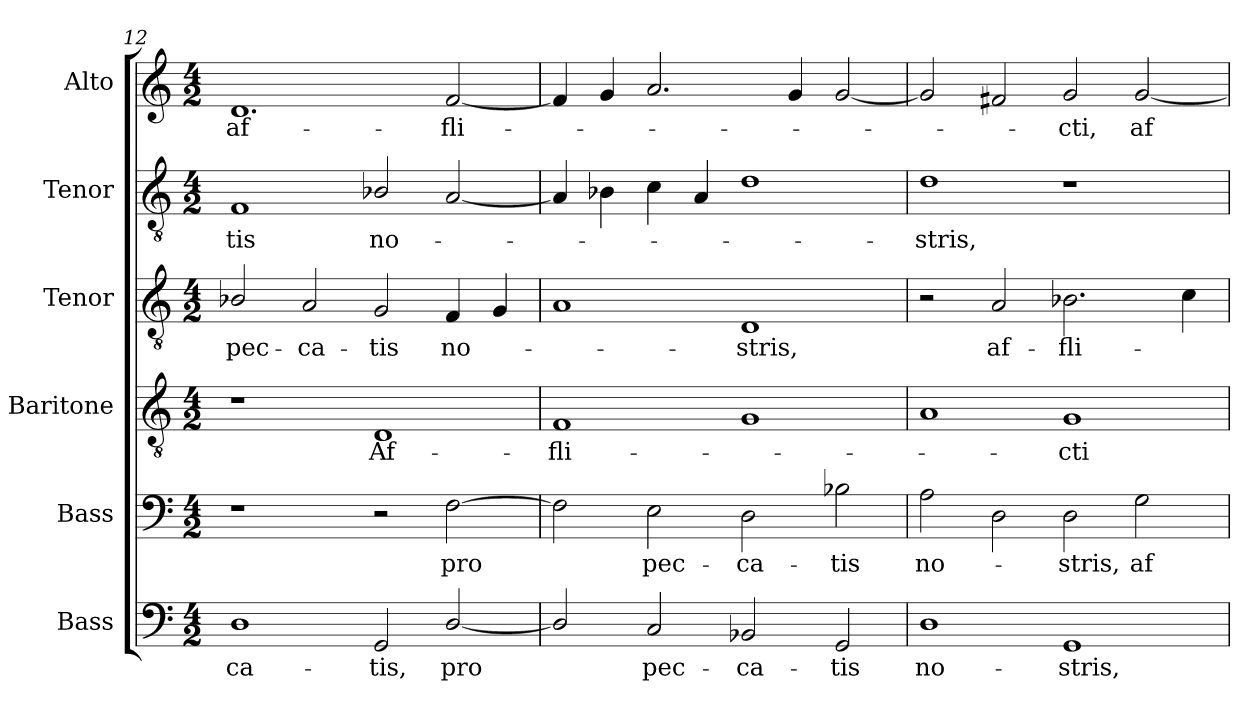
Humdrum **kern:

**kern	**text	**kern	**text	**kern	**text	**kern	**text	**kern	**text	**kern	**text
*part6	*part6	*part5	*part5	*part4	*part4	*part3	*part3	*part2	*part2	*part1	*part1
*staff6	*staff6	*staff5	*staff5	*staff4	*staff4	*staff3	*staff3	*staff2	*staff2	*staff1	*staff1
*I"Bass	*	*I"Bass	*	*I"Baritone	*	*I"Tenor	*	*I"Tenor	*	*I"Alto	*
*I'B.	*	*I'B.	*	*I'Bar.	*	*I'T.	*	*I'T.	*	*I'A.	*
*clefF4	*	*clefF4	*	*clefGv2	*	*clefGv2	*	*clefGv2	*	*clefG2	*
*	*	*	*	*ITrd7c12	*	*ITrd7c12	*	*ITrd7c12	*	*	*
*k[]	*	*k[]	*	*k[]	*	*k[]	*	*k[]	*	*k[]	*
*C:	*	*C:	*	*C:	*	*C:	*	*C:	*	*C:	*
*M4/2	*	*M4/2	*	*M4/2	*	*M4/2	*	*M4/2	*	*M4/2	*
=12	=12	=12	=12	=12	=12	=12	=12	=12	=12	=12	=12
!	!LO:LY:b:color=#000000	!	!	!	!	!	!	!	!	!	!
!	!	!	!	!	!	!	!LO:LY:b:color=#000000	!	!	!	!
!	!	!	!	!	!	!	!	!	!LO:LY:b:color=#000000	!	!
!	!	!	!	!	!	!	!	!	!	!	!LO:LY:b:color=#000000
1Di	-ca-	1r	.	1r	.	2BB-Xi/	pec-	1FFi	-tis	1.di	af-
!	!	!	!	!	!	!	!LO:LY:b:color=#000000	!	!	!	!
.	.	.	.	.	.	2AAi/	-ca-	.	.	.	.
!	!LO:LY:b:color=#000000	!	!	!	!	!	!	!	!	!	!
!	!	!	!	!	!LO:LY:b:color=#000000	!	!	!	!	!	!
!	!	!	!	!	!	!	!LO:LY:b:color=#000000	!	!	!	!
!	!	!	!	!	!	!	!	!	!LO:LY:b:color=#000000	!	!
2GGi/	-tis,	2r	.	1DDi	Af-	2GGi/	-tis	2BB-Xi/	no-	.	.
!	!LO:LY:b:color=#000000	!	!	!	!	!	!	!	!	!	!
!	!	!	!LO:LY:b:color=#000000	!	!	!	!	!	!	!	!
!	!	!	!	!	!	!	!LO:LY:b:color=#000000	!	!	!	!
!	!	!	!	!	!	!	!	!	!	!	!LO:LY:b:color=#000000
[2Di/	pro	[2Fi\	pro	.	.	4FFi/	no-	[2AAi/	.	[2fi/	-fli-
.	.	.	.	.	.	4GGi/	.	.	.	.	.
=13	=13	=13	=13	=13	=13	=13	=13	=13	=13	=13	=13
!	!	!	!	!	!LO:LY:b:color=#000000	!	!	!	!	!	!
2Di/]	.	2Fi\]	.	1FFi	-fli-	1AAi	.	4AAi/]	.	4fi/]	.
.	.	.	.	.	.	.	.	4BB-Xi\	.	4gi/	.
!	!LO:LY:b:color=#000000	!	!	!	!	!	!	!	!	!	!
!	!	!	!LO:LY:b:color=#000000	!	!	!	!	!	!	!	!
2Ci/	pec-	2Ei\	pec-	.	.	.	.	4Ci\	.	2.ai/	.
.	.	.	.	.	.	.	.	4AAi/	.	.	.
!	!LO:LY:b:color=#000000	!	!	!	!	!	!	!	!	!	!
!	!	!	!LO:LY:b:color=#000000	!	!	!	!	!	!	!	!
!	!	!	!	!	!	!	!LO:LY:b:color=#000000	!	!	!	!
2BB-Xi/	-ca-	2Di\	-ca-	1GGi	.	1DDi	-stris,	1Di	.	.	.
.	.	.	.	.	.	.	.	.	.	4gi/	.
!	!LO:LY:b:color=#000000	!	!	!	!	!	!	!	!	!	!
!	!	!	!LO:LY:b:color=#000000	!	!	!	!	!	!	!	!
2GGi/	-tis	2B-Xi\	-tis	.	.	.	.	.	.	[2gi/	.
=14	=14	=14	=14	=14	=14	=14	=14	=14	=14	=14	=14
!	!LO:LY:b:color=#000000	!	!	!	!	!	!	!	!	!	!
!	!	!	!LO:LY:b:color=#000000	!	!	!	!	!	!	!	!
!	!	!	!	!	!	!	!	!	!LO:LY:b:color=#000000	!	!
1Di	no-	2Ai\	no-	1AAi	.	2r	.	1Di	-stris,	2gi/]	.
!	!	!	!	!	!	!	!LO:LY:b:color=#000000	!	!	!	!
.	.	2Di\	.	.	.	2AAi/	af-	.	.	2f#Xi/	.
!	!LO:LY:b:color=#000000	!	!	!	!	!	!	!	!	!	!
!	!	!	!LO:LY:b:color=#000000	!	!	!	!	!	!	!	!
!	!	!	!	!	!LO:LY:b:color=#000000	!	!	!	!	!	!
!	!	!	!	!	!	!	!LO:LY:b:color=#000000	!	!	!	!
!	!	!	!	!	!	!	!	!	!	!	!LO:LY:b:color=#000000
1GGi	-stris,	2Di\	-stris,	1GGi	-cti	2.BB-Xi\	-fli-	1r	.	2gi/	-cti,
!	!	!	!LO:LY:b:color=#000000	!	!	!	!	!	!	!	!
!	!	!	!	!	!	!	!	!	!	!	!LO:LY:b:color=#000000
.	.	2Gi\	af-	.	.	.	.	.	.	[2gi/	af-
.	.	.	.	.	.	4Ci\	.	.	.	.	.
=	=	=	=	=	=	=	=	=	=	=	=
*-	*-	*-	*-	*-	*-	*-	*-	*-	*-	*-	*-
